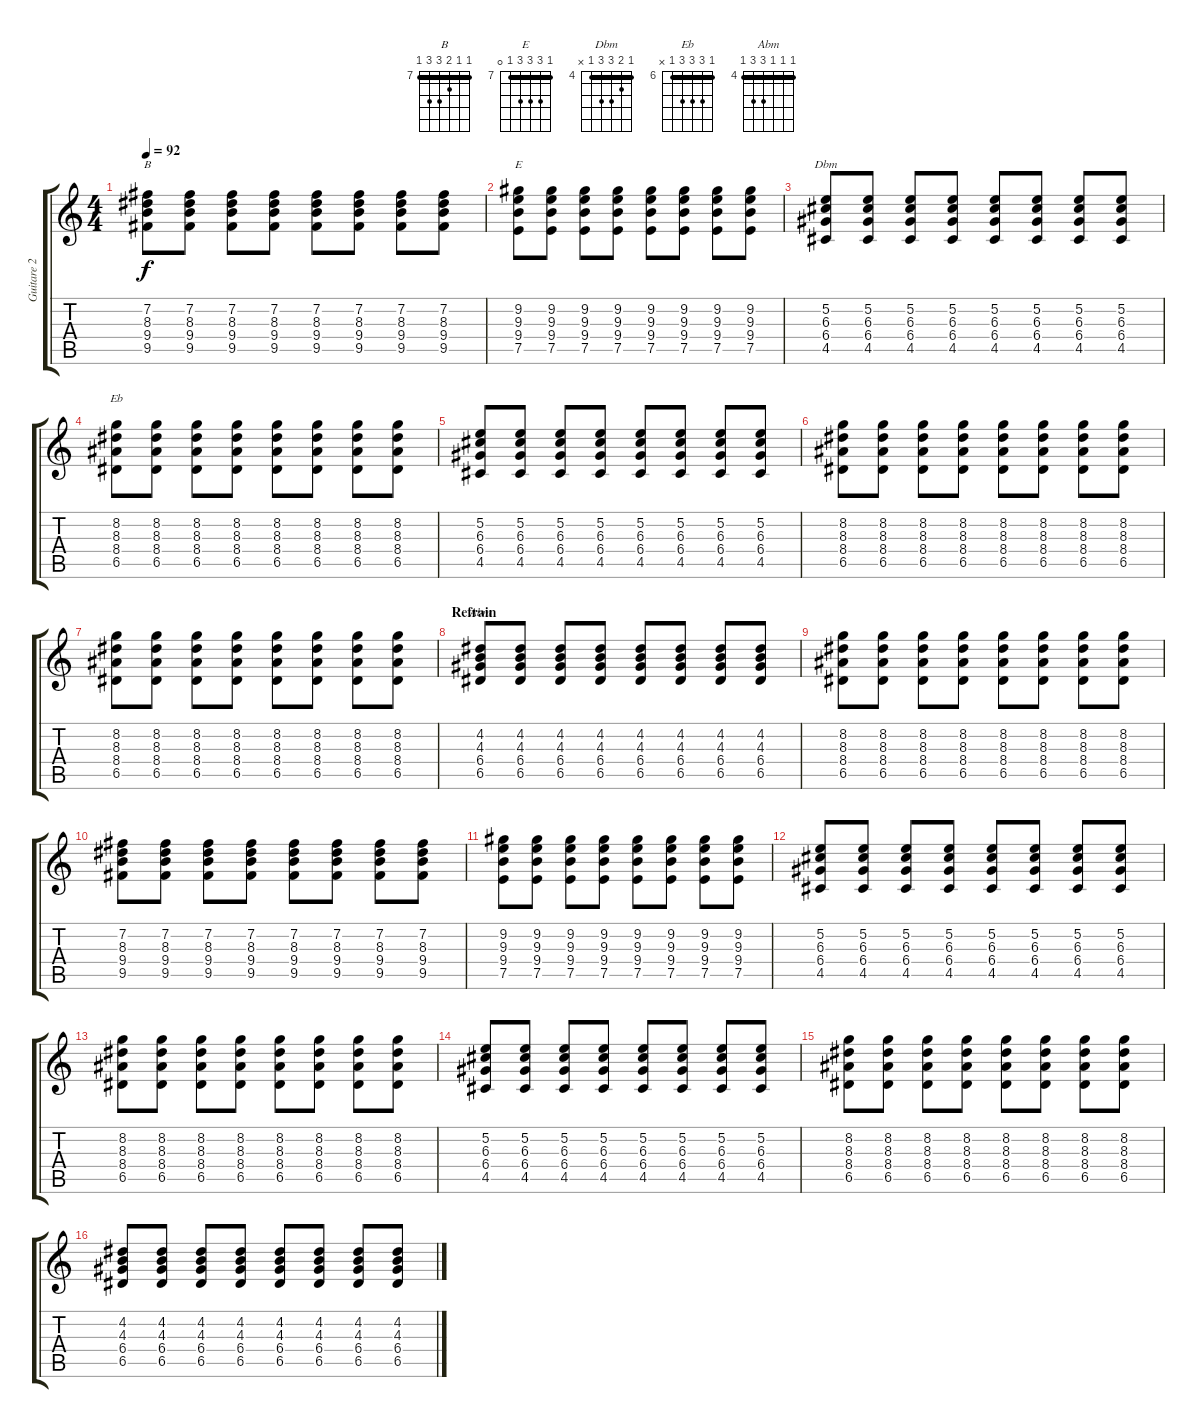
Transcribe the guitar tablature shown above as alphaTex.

\track ("Guitare 2" "Guitare 2") {instrument overdrivenguitar}
\staff {score tabs}
\tuning (E4 B3 G3 D3 A2 E2) {hide}
\chord ("B" 7 7 8 9 9 7) {firstfret 7 barre 7}
\chord ("E" 7 9 9 9 7 0) {firstfret 7 barre 7}
\chord ("Dbm" 4 5 6 6 4 x) {firstfret 4 barre 4}
\chord ("Eb" 6 8 8 8 6 x) {firstfret 6 barre 6}
\chord ("Abm" 4 4 4 6 6 4) {firstfret 4 barre 4}
\ts (4 4)
\tempo 92
\clef g2
\ks c
(7.2 8.3 9.4 9.5).8{ch "B" dy f} (7.2 8.3 9.4 9.5).8 (7.2 8.3 9.4 9.5).8 (7.2 8.3 9.4 9.5).8 (7.2 8.3 9.4 9.5).8 (7.2 8.3 9.4 9.5).8 (7.2 8.3 9.4 9.5).8 (7.2 8.3 9.4 9.5).8 |
(9.2 9.3 9.4 7.5).8{ch "E"} (9.2 9.3 9.4 7.5).8 (9.2 9.3 9.4 7.5).8 (9.2 9.3 9.4 7.5).8 (9.2 9.3 9.4 7.5).8 (9.2 9.3 9.4 7.5).8 (9.2 9.3 9.4 7.5).8 (9.2 9.3 9.4 7.5).8 |
(5.2 6.3 6.4 4.5).8{ch "Dbm"} (5.2 6.3 6.4 4.5).8 (5.2 6.3 6.4 4.5).8 (5.2 6.3 6.4 4.5).8 (5.2 6.3 6.4 4.5).8 (5.2 6.3 6.4 4.5).8 (5.2 6.3 6.4 4.5).8 (5.2 6.3 6.4 4.5).8 |
(8.2 8.3 8.4 6.5).8{ch "Eb"} (8.2 8.3 8.4 6.5).8 (8.2 8.3 8.4 6.5).8 (8.2 8.3 8.4 6.5).8 (8.2 8.3 8.4 6.5).8 (8.2 8.3 8.4 6.5).8 (8.2 8.3 8.4 6.5).8 (8.2 8.3 8.4 6.5).8 |
(5.2 6.3 6.4 4.5).8 (5.2 6.3 6.4 4.5).8 (5.2 6.3 6.4 4.5).8 (5.2 6.3 6.4 4.5).8 (5.2 6.3 6.4 4.5).8 (5.2 6.3 6.4 4.5).8 (5.2 6.3 6.4 4.5).8 (5.2 6.3 6.4 4.5).8 |
(8.2 8.3 8.4 6.5).8 (8.2 8.3 8.4 6.5).8 (8.2 8.3 8.4 6.5).8 (8.2 8.3 8.4 6.5).8 (8.2 8.3 8.4 6.5).8 (8.2 8.3 8.4 6.5).8 (8.2 8.3 8.4 6.5).8 (8.2 8.3 8.4 6.5).8 |
(8.2 8.3 8.4 6.5).8 (8.2 8.3 8.4 6.5).8 (8.2 8.3 8.4 6.5).8 (8.2 8.3 8.4 6.5).8 (8.2 8.3 8.4 6.5).8 (8.2 8.3 8.4 6.5).8 (8.2 8.3 8.4 6.5).8 (8.2 8.3 8.4 6.5).8 |
\section ("" "Refrain")
(4.2 4.3 6.4 6.5).8{ch "Abm"} (4.2 4.3 6.4 6.5).8 (4.2 4.3 6.4 6.5).8 (4.2 4.3 6.4 6.5).8 (4.2 4.3 6.4 6.5).8 (4.2 4.3 6.4 6.5).8 (4.2 4.3 6.4 6.5).8 (4.2 4.3 6.4 6.5).8 |
(8.2 8.3 8.4 6.5).8 (8.2 8.3 8.4 6.5).8 (8.2 8.3 8.4 6.5).8 (8.2 8.3 8.4 6.5).8 (8.2 8.3 8.4 6.5).8 (8.2 8.3 8.4 6.5).8 (8.2 8.3 8.4 6.5).8 (8.2 8.3 8.4 6.5).8 |
(7.2 8.3 9.4 9.5).8 (7.2 8.3 9.4 9.5).8 (7.2 8.3 9.4 9.5).8 (7.2 8.3 9.4 9.5).8 (7.2 8.3 9.4 9.5).8 (7.2 8.3 9.4 9.5).8 (7.2 8.3 9.4 9.5).8 (7.2 8.3 9.4 9.5).8 |
(9.2 9.3 9.4 7.5).8 (9.2 9.3 9.4 7.5).8 (9.2 9.3 9.4 7.5).8 (9.2 9.3 9.4 7.5).8 (9.2 9.3 9.4 7.5).8 (9.2 9.3 9.4 7.5).8 (9.2 9.3 9.4 7.5).8 (9.2 9.3 9.4 7.5).8 |
(5.2 6.3 6.4 4.5).8 (5.2 6.3 6.4 4.5).8 (5.2 6.3 6.4 4.5).8 (5.2 6.3 6.4 4.5).8 (5.2 6.3 6.4 4.5).8 (5.2 6.3 6.4 4.5).8 (5.2 6.3 6.4 4.5).8 (5.2 6.3 6.4 4.5).8 |
(8.2 8.3 8.4 6.5).8 (8.2 8.3 8.4 6.5).8 (8.2 8.3 8.4 6.5).8 (8.2 8.3 8.4 6.5).8 (8.2 8.3 8.4 6.5).8 (8.2 8.3 8.4 6.5).8 (8.2 8.3 8.4 6.5).8 (8.2 8.3 8.4 6.5).8 |
(5.2 6.3 6.4 4.5).8 (5.2 6.3 6.4 4.5).8 (5.2 6.3 6.4 4.5).8 (5.2 6.3 6.4 4.5).8 (5.2 6.3 6.4 4.5).8 (5.2 6.3 6.4 4.5).8 (5.2 6.3 6.4 4.5).8 (5.2 6.3 6.4 4.5).8 |
(8.2 8.3 8.4 6.5).8 (8.2 8.3 8.4 6.5).8 (8.2 8.3 8.4 6.5).8 (8.2 8.3 8.4 6.5).8 (8.2 8.3 8.4 6.5).8 (8.2 8.3 8.4 6.5).8 (8.2 8.3 8.4 6.5).8 (8.2 8.3 8.4 6.5).8 |
(4.2 4.3 6.4 6.5).8 (4.2 4.3 6.4 6.5).8 (4.2 4.3 6.4 6.5).8 (4.2 4.3 6.4 6.5).8 (4.2 4.3 6.4 6.5).8 (4.2 4.3 6.4 6.5).8 (4.2 4.3 6.4 6.5).8 (4.2 4.3 6.4 6.5).8
